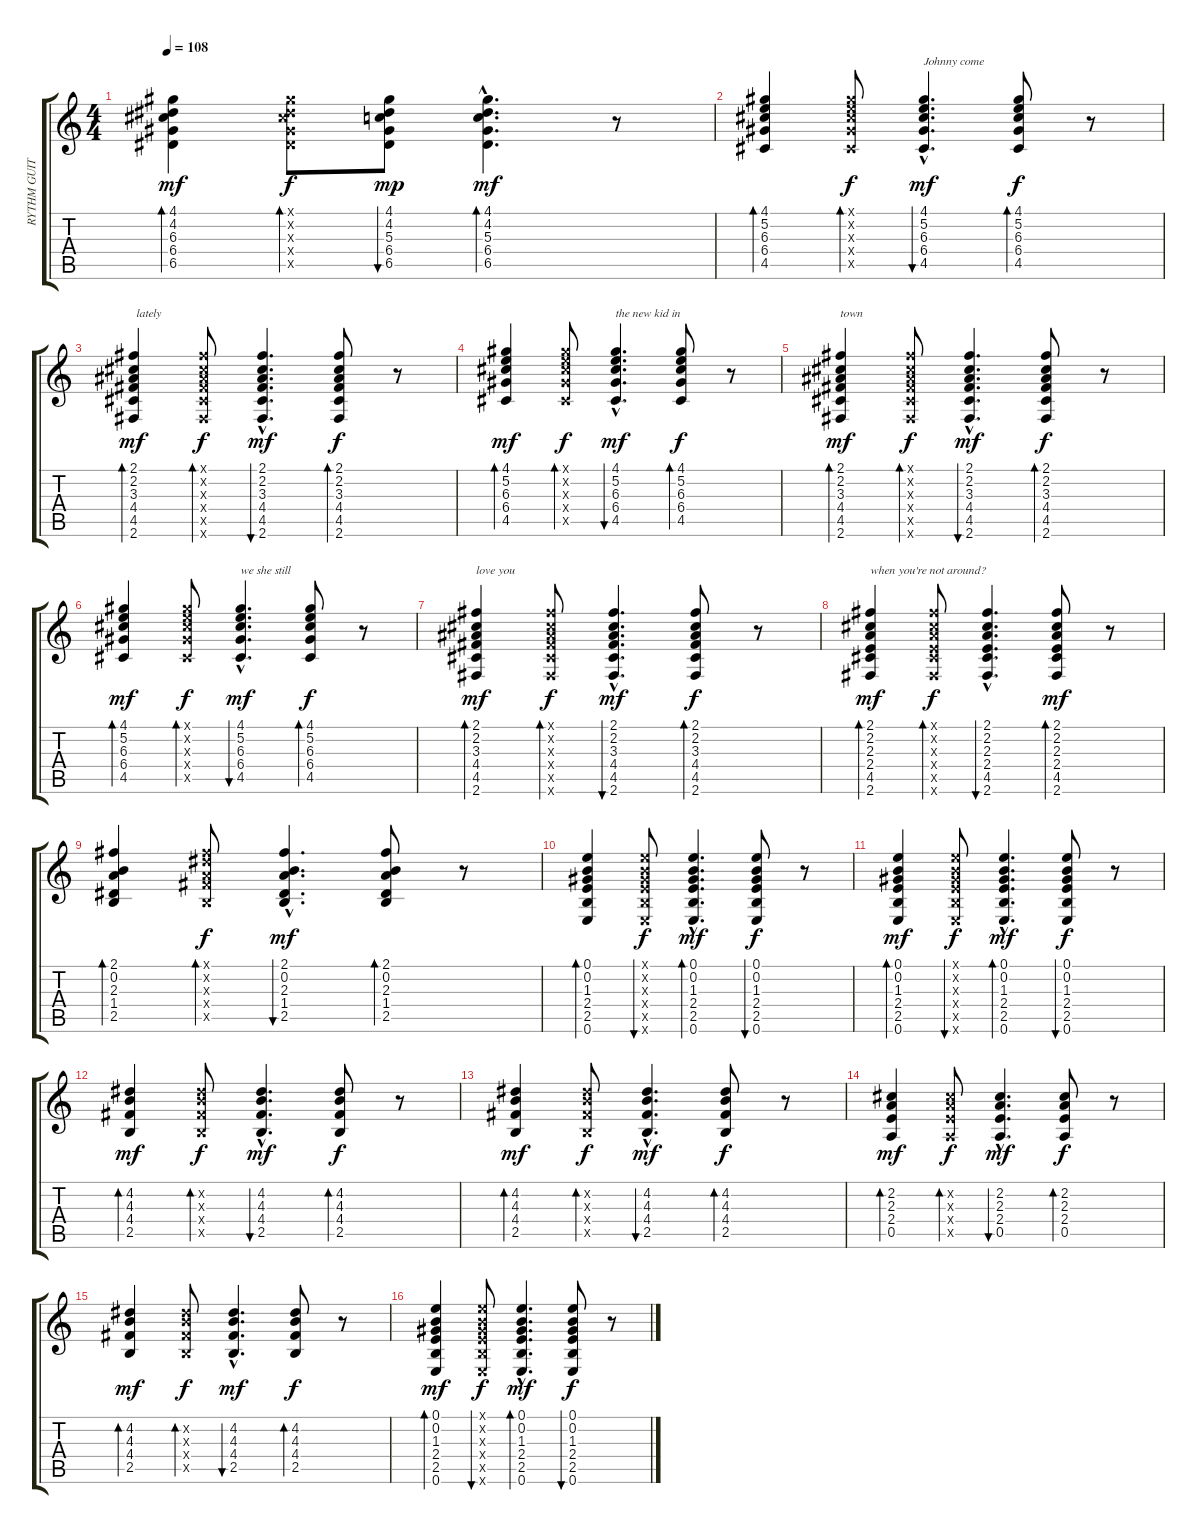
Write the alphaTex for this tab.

\track ("RYTHM GUITAR" "RYTHM GUIT") {instrument acousticguitarsteel}
\staff {score tabs}
\tuning (E4 B3 G3 D3 A2 E2) {hide}
\ts (4 4)
\tempo 108
\clef g2
\ks c
(4.1 4.2 6.3 6.4 6.5).4{bd 60 dy mf} (4.1{x} 4.2{x} 6.3{x} 6.4{x} 6.5{x}).8{bd 60 dy f} (4.1 4.2 5.3 6.4 6.5).8{bu 60 dy mp} (4.1{hac} 4.2{hac} 5.3{hac} 6.4{hac} 6.5{hac}).4{d bd 60 dy mf} r.8 |
(4.1 5.2 6.3 6.4 4.5).4{bd 60} (4.1{x} 5.2{x} 6.3{x} 6.4{x} 4.5{x}).8{bd 60 dy f} (4.1{hac} 5.2{hac} 6.3{hac} 6.4{hac} 4.5{hac}).4{d bu 60 txt "Johnny come" dy mf} (4.1 5.2 6.3 6.4 4.5).8{bd 60 dy f} r.8 |
(2.1 2.2 3.3 4.4 4.5 2.6).4{bd 60 txt " lately" dy mf} (2.1{x} 2.2{x} 3.3{x} 4.4{x} 4.5{x} 2.6{x}).8{bd 60 dy f} (2.1{hac} 2.2{hac} 3.3{hac} 4.4{hac} 4.5{hac} 2.6{hac}).4{d bu 60 dy mf} (2.1 2.2 3.3 4.4 4.5 2.6).8{bd 60 dy f} r.8 |
(4.1 5.2 6.3 6.4 4.5).4{bd 60 dy mf} (4.1{x} 5.2{x} 6.3{x} 6.4{x} 4.5{x}).8{bd 60 dy f} (4.1{hac} 5.2{hac} 6.3{hac} 6.4{hac} 4.5{hac}).4{d bu 60 txt "the new kid in " dy mf} (4.1 5.2 6.3 6.4 4.5).8{bd 60 dy f} r.8 |
(2.1 2.2 3.3 4.4 4.5 2.6).4{bd 60 txt "town" dy mf} (2.1{x} 2.2{x} 3.3{x} 4.4{x} 4.5{x} 2.6{x}).8{bd 60 dy f} (2.1{hac} 2.2{hac} 3.3{hac} 4.4{hac} 4.5{hac} 2.6{hac}).4{d bu 60 dy mf} (2.1 2.2 3.3 4.4 4.5 2.6).8{bd 60 dy f} r.8 |
(4.1 5.2 6.3 6.4 4.5).4{bd 60 dy mf} (4.1{x} 5.2{x} 6.3{x} 6.4{x} 4.5{x}).8{bd 60 dy f} (4.1{hac} 5.2{hac} 6.3{hac} 6.4{hac} 4.5{hac}).4{d bu 60 txt "we she still " dy mf} (4.1 5.2 6.3 6.4 4.5).8{bd 60 dy f} r.8 |
(2.1 2.2 3.3 4.4 4.5 2.6).4{bd 60 txt "love you" dy mf} (2.1{x} 2.2{x} 3.3{x} 4.4{x} 4.5{x} 2.6{x}).8{bd 60 dy f} (2.1{hac} 2.2{hac} 3.3{hac} 4.4{hac} 4.5{hac} 2.6{hac}).4{d bu 60 dy mf} (2.1 2.2 3.3 4.4 4.5 2.6).8{bd 60 dy f} r.8 |
(2.1 2.2 2.3 2.4 4.5 2.6).4{bd 60 txt "when you're not around?" dy mf} (2.1{x} 2.2{x} 2.3{x} 2.4{x} 4.5{x} 2.6{x}).8{bd 60 dy f} (2.1{hac} 2.2{hac} 2.3{hac} 2.4{hac} 4.5{hac} 2.6{hac}).4{d bu 60} (2.1 2.2 2.3 2.4 4.5 2.6).8{bd 60 dy mf} r.8 |
(2.1 0.2 2.3 1.4 2.5).4{bd 60} (2.1{x} 4.2{x} 2.3{x} 4.4{x} 2.5{x}).8{bd 60 dy f} (2.1{hac} 0.2{hac} 2.3{hac} 1.4{hac} 2.5{hac}).4{d bu 60 dy mf} (2.1 0.2 2.3 1.4 2.5).8{bd 60} r.8 |
(0.1 0.2 1.3 2.4 2.5 0.6).4{bd 60} (0.1{x} 0.2{x} 1.3{x} 2.4{x} 2.5{x} 0.6{x}).8{bu 60 dy f} (0.1{hac} 0.2{hac} 1.3{hac} 2.4{hac} 2.5{hac} 0.6{hac}).4{d bd 60 dy mf} (0.1 0.2 1.3 2.4 2.5 0.6).8{bu 60 dy f} r.8 |
(0.1 0.2 1.3 2.4 2.5 0.6).4{bd 60 dy mf} (0.1{x} 0.2{x} 1.3{x} 2.4{x} 2.5{x} 0.6{x}).8{bu 60 dy f} (0.1{hac} 0.2{hac} 1.3{hac} 2.4{hac} 2.5{hac} 0.6{hac}).4{d bd 60 dy mf} (0.1 0.2 1.3 2.4 2.5 0.6).8{bu 60 dy f} r.8 |
(4.2 4.3 4.4 2.5).4{bd 60 dy mf} (4.2{x} 4.3{x} 4.4{x} 2.5{x}).8{bd 60 dy f} (4.2{hac} 4.3{hac} 4.4{hac} 2.5{hac}).4{d bu 60 dy mf} (4.2 4.3 4.4 2.5).8{bd 60 dy f} r.8 |
(4.2 4.3 4.4 2.5).4{bd 60 dy mf} (4.2{x} 4.3{x} 4.4{x} 2.5{x}).8{bd 60 dy f} (4.2{hac} 4.3{hac} 4.4{hac} 2.5{hac}).4{d bu 60 dy mf} (4.2 4.3 4.4 2.5).8{bd 60 dy f} r.8 |
(2.2 2.3 2.4 0.5).4{bd 60 dy mf} (2.2{x} 2.3{x} 2.4{x} 0.5{x}).8{bd 60 dy f} (2.2{hac} 2.3{hac} 2.4{hac} 0.5{hac}).4{d bu 60 dy mf} (2.2 2.3 2.4 0.5).8{bd 60 dy f} r.8 |
(4.2 4.3 4.4 2.5).4{bd 60 dy mf} (4.2{x} 4.3{x} 4.4{x} 2.5{x}).8{bd 60 dy f} (4.2{hac} 4.3{hac} 4.4{hac} 2.5{hac}).4{d bu 60 dy mf} (4.2 4.3 4.4 2.5).8{bd 60 dy f} r.8 |
(0.1 0.2 1.3 2.4 2.5 0.6).4{bd 60 dy mf} (0.1{x} 0.2{x} 1.3{x} 2.4{x} 2.5{x} 0.6{x}).8{bu 60 dy f} (0.1{hac} 0.2{hac} 1.3{hac} 2.4{hac} 2.5{hac} 0.6{hac}).4{d bd 60 dy mf} (0.1 0.2 1.3 2.4 2.5 0.6).8{bu 60 dy f} r.8
